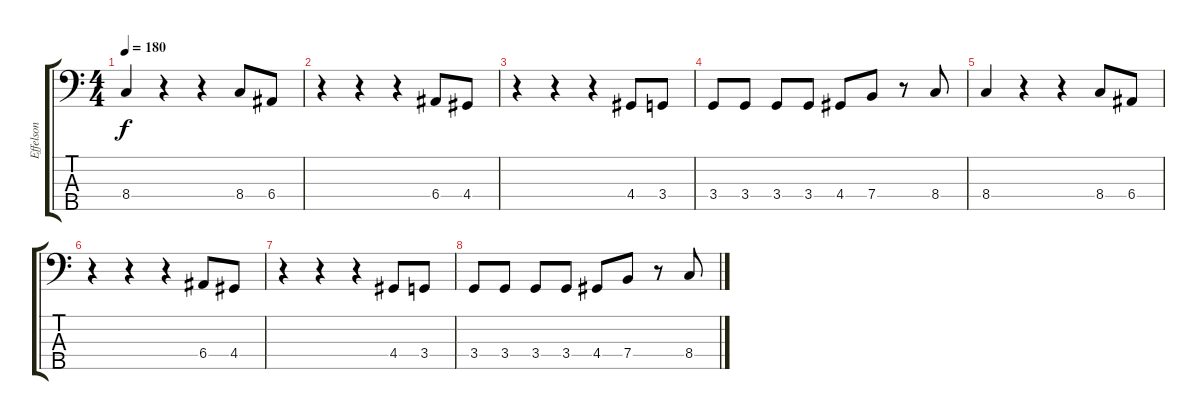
\track ("Effelson" "Effelson") {instrument electricbassfinger}
\staff {score tabs}
\tuning (G2 D2 A1 E1 B0) {hide}
\ts (4 4)
\tempo 180
\clef f4
\ks c
8.4.4{dy f} r.4 r.4 8.4.8 6.4.8 |
r.4 r.4 r.4 6.4.8 4.4.8 |
r.4 r.4 r.4 4.4.8 3.4.8 |
3.4.8 3.4.8 3.4.8 3.4.8 4.4.8 7.4.8 r.8 8.4.8 |
8.4.4 r.4 r.4 8.4.8 6.4.8 |
r.4 r.4 r.4 6.4.8 4.4.8 |
r.4 r.4 r.4 4.4.8 3.4.8 |
3.4.8 3.4.8 3.4.8 3.4.8 4.4.8 7.4.8 r.8 8.4.8
